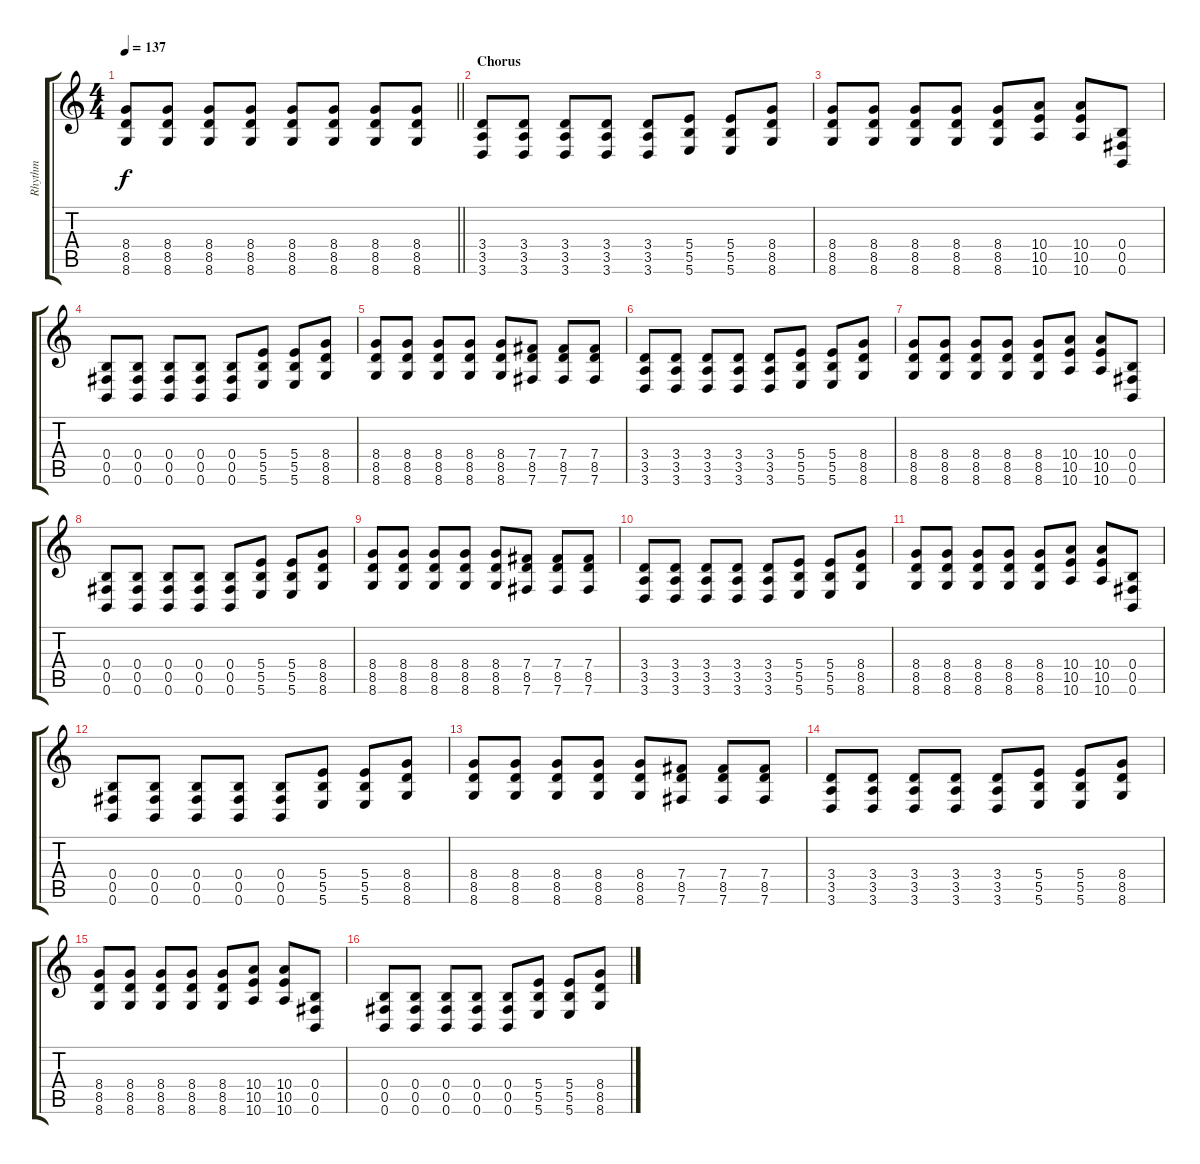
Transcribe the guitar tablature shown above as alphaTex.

\track ("Rhythm" "Rhythm") {instrument distortionguitar}
\staff {score tabs}
\tuning (Db4 Ab3 E3 B2 Gb2 B1) {hide}
\ts (4 4)
\tempo 137
\clef g2
\barLineRight lightlight
\ks c
(8.4 8.5 8.6).8{dy f} (8.4 8.5 8.6).8 (8.4 8.5 8.6).8 (8.4 8.5 8.6).8 (8.4 8.5 8.6).8 (8.4 8.5 8.6).8 (8.4 8.5 8.6).8 (8.4 8.5 8.6).8 |
\section ("" "Chorus")
(3.4 3.5 3.6).8 (3.4 3.5 3.6).8 (3.4 3.5 3.6).8 (3.4 3.5 3.6).8 (3.4 3.5 3.6).8 (5.4 5.5 5.6).8 (5.4 5.5 5.6).8 (8.4 8.5 8.6).8 |
(8.4 8.5 8.6).8 (8.4 8.5 8.6).8 (8.4 8.5 8.6).8 (8.4 8.5 8.6).8 (8.4 8.5 8.6).8 (10.4 10.5 10.6).8 (10.4 10.5 10.6).8 (0.4 0.5 0.6).8 |
(0.4 0.5 0.6).8 (0.4 0.5 0.6).8 (0.4 0.5 0.6).8 (0.4 0.5 0.6).8 (0.4 0.5 0.6).8 (5.4 5.5 5.6).8 (5.4 5.5 5.6).8 (8.4 8.5 8.6).8 |
(8.4 8.5 8.6).8 (8.4 8.5 8.6).8 (8.4 8.5 8.6).8 (8.4 8.5 8.6).8 (8.4 8.5 8.6).8 (7.4 8.5 7.6).8 (7.4 8.5 7.6).8 (7.4 8.5 7.6).8 |
(3.4 3.5 3.6).8 (3.4 3.5 3.6).8 (3.4 3.5 3.6).8 (3.4 3.5 3.6).8 (3.4 3.5 3.6).8 (5.4 5.5 5.6).8 (5.4 5.5 5.6).8 (8.4 8.5 8.6).8 |
(8.4 8.5 8.6).8 (8.4 8.5 8.6).8 (8.4 8.5 8.6).8 (8.4 8.5 8.6).8 (8.4 8.5 8.6).8 (10.4 10.5 10.6).8 (10.4 10.5 10.6).8 (0.4 0.5 0.6).8 |
(0.4 0.5 0.6).8 (0.4 0.5 0.6).8 (0.4 0.5 0.6).8 (0.4 0.5 0.6).8 (0.4 0.5 0.6).8 (5.4 5.5 5.6).8 (5.4 5.5 5.6).8 (8.4 8.5 8.6).8 |
(8.4 8.5 8.6).8 (8.4 8.5 8.6).8 (8.4 8.5 8.6).8 (8.4 8.5 8.6).8 (8.4 8.5 8.6).8 (7.4 8.5 7.6).8 (7.4 8.5 7.6).8 (7.4 8.5 7.6).8 |
(3.4 3.5 3.6).8 (3.4 3.5 3.6).8 (3.4 3.5 3.6).8 (3.4 3.5 3.6).8 (3.4 3.5 3.6).8 (5.4 5.5 5.6).8 (5.4 5.5 5.6).8 (8.4 8.5 8.6).8 |
(8.4 8.5 8.6).8 (8.4 8.5 8.6).8 (8.4 8.5 8.6).8 (8.4 8.5 8.6).8 (8.4 8.5 8.6).8 (10.4 10.5 10.6).8 (10.4 10.5 10.6).8 (0.4 0.5 0.6).8 |
(0.4 0.5 0.6).8 (0.4 0.5 0.6).8 (0.4 0.5 0.6).8 (0.4 0.5 0.6).8 (0.4 0.5 0.6).8 (5.4 5.5 5.6).8 (5.4 5.5 5.6).8 (8.4 8.5 8.6).8 |
(8.4 8.5 8.6).8 (8.4 8.5 8.6).8 (8.4 8.5 8.6).8 (8.4 8.5 8.6).8 (8.4 8.5 8.6).8 (7.4 8.5 7.6).8 (7.4 8.5 7.6).8 (7.4 8.5 7.6).8 |
(3.4 3.5 3.6).8 (3.4 3.5 3.6).8 (3.4 3.5 3.6).8 (3.4 3.5 3.6).8 (3.4 3.5 3.6).8 (5.4 5.5 5.6).8 (5.4 5.5 5.6).8 (8.4 8.5 8.6).8 |
(8.4 8.5 8.6).8 (8.4 8.5 8.6).8 (8.4 8.5 8.6).8 (8.4 8.5 8.6).8 (8.4 8.5 8.6).8 (10.4 10.5 10.6).8 (10.4 10.5 10.6).8 (0.4 0.5 0.6).8 |
(0.4 0.5 0.6).8 (0.4 0.5 0.6).8 (0.4 0.5 0.6).8 (0.4 0.5 0.6).8 (0.4 0.5 0.6).8 (5.4 5.5 5.6).8 (5.4 5.5 5.6).8 (8.4 8.5 8.6).8
